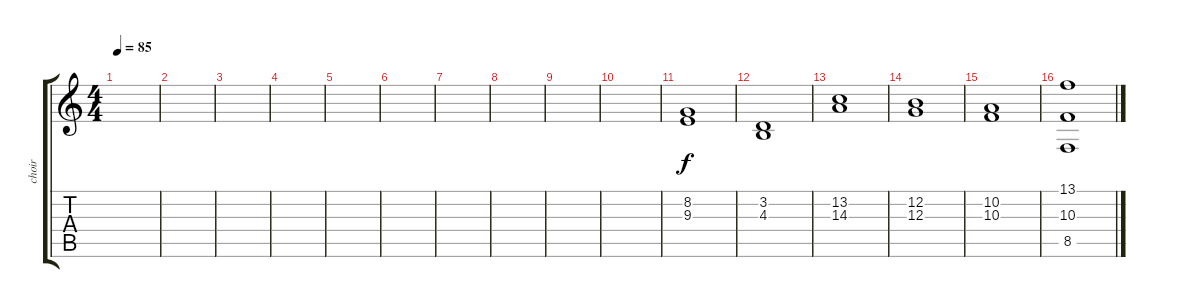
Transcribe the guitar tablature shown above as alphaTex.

\track ("choir" "choir") {instrument choiraahs}
\staff {score tabs}
\tuning (E4 B3 G3 D3 A2 E2) {hide}
\ts (4 4)
\tempo 85
\clef g2
\ks c
|
|
|
|
|
|
|
|
|
|
(8.2 9.3).1 |
(3.2 4.3).1 |
(13.2 14.3).1 |
(12.2 12.3).1 |
(10.2 10.3).1 |
(13.1 10.3 8.5).1
